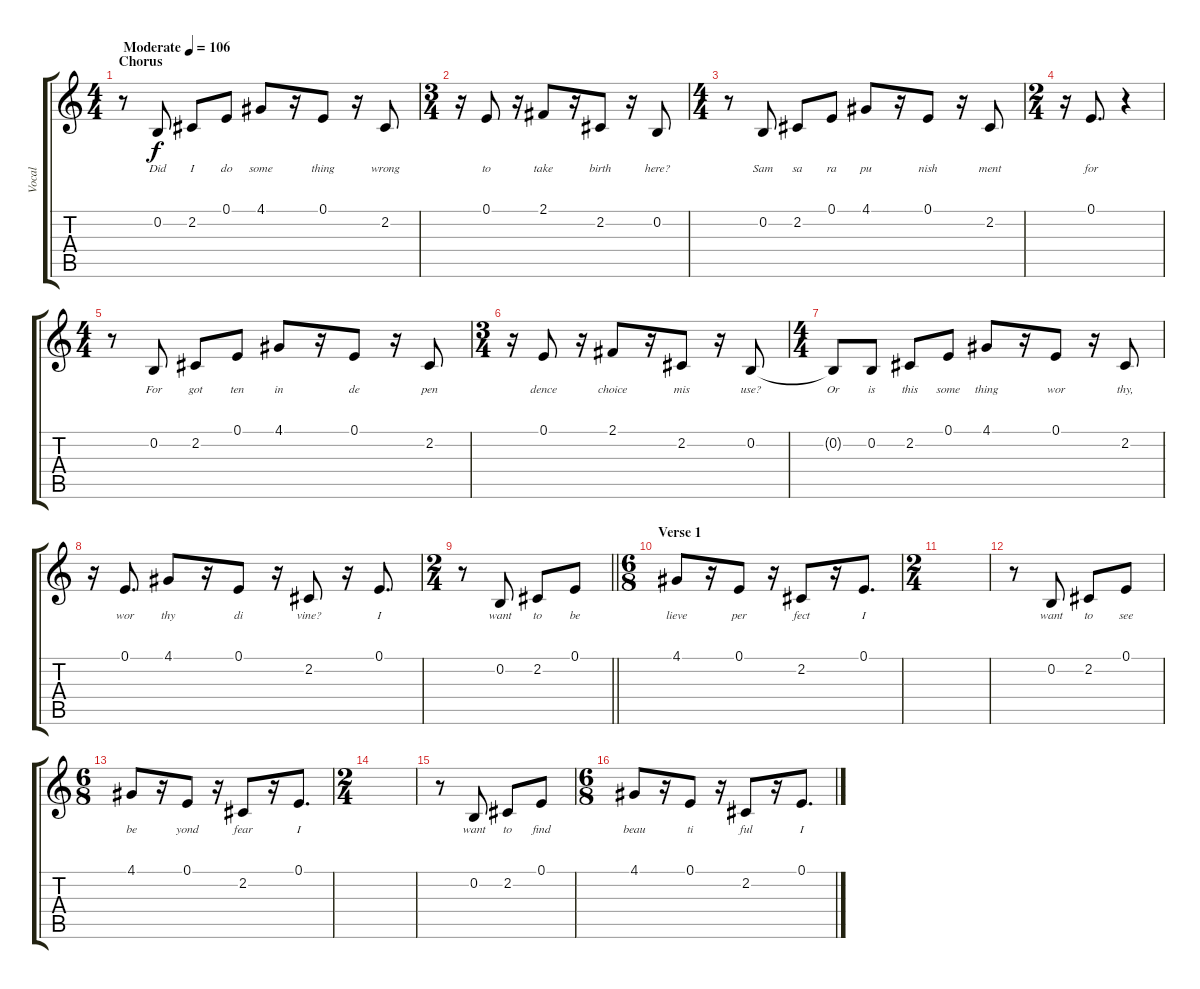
\track ("Vocal" "Vocal") {instrument acousticgrandpiano}
\staff {score tabs}
\tuning (E4 B3 G3 D3 A2 E2) {hide}
\ts (4 4)
\section ("" "Chorus")
\tempo (106 "Moderate")
\clef g2
\ks c
r.8{dy f instrument acousticgrandpiano} 0.2.8{lyrics (0 "Did") lyrics (1 "") lyrics (2 "") lyrics (3 "") lyrics (4 "")} 2.2.8{lyrics (0 "I") lyrics (1 "") lyrics (2 "") lyrics (3 "") lyrics (4 "")} 0.1.8{lyrics (0 "do") lyrics (1 "") lyrics (2 "") lyrics (3 "") lyrics (4 "")} 4.1.8{lyrics (0 "some") lyrics (1 "") lyrics (2 "") lyrics (3 "") lyrics (4 "")} r.16 0.1.8{lyrics (0 "thing") lyrics (1 "") lyrics (2 "") lyrics (3 "") lyrics (4 "")} r.16 2.2.8{lyrics (0 "wrong") lyrics (1 "") lyrics (2 "") lyrics (3 "") lyrics (4 "")} |
\ts (3 4)
r.16 0.1.8{lyrics (0 "to") lyrics (1 "") lyrics (2 "") lyrics (3 "") lyrics (4 "")} r.16 2.1.8{lyrics (0 "take") lyrics (1 "") lyrics (2 "") lyrics (3 "") lyrics (4 "")} r.16 2.2.8{lyrics (0 "birth") lyrics (1 "") lyrics (2 "") lyrics (3 "") lyrics (4 "")} r.16 0.2.8{lyrics (0 "here?") lyrics (1 "") lyrics (2 "") lyrics (3 "") lyrics (4 "")} |
\ts (4 4)
r.8 0.2.8{lyrics (0 "Sam") lyrics (1 "") lyrics (2 "") lyrics (3 "") lyrics (4 "")} 2.2.8{lyrics (0 "sa") lyrics (1 "") lyrics (2 "") lyrics (3 "") lyrics (4 "")} 0.1.8{lyrics (0 "ra") lyrics (1 "") lyrics (2 "") lyrics (3 "") lyrics (4 "")} 4.1.8{lyrics (0 "pu") lyrics (1 "") lyrics (2 "") lyrics (3 "") lyrics (4 "")} r.16 0.1.8{lyrics (0 "nish") lyrics (1 "") lyrics (2 "") lyrics (3 "") lyrics (4 "")} r.16 2.2.8{lyrics (0 "ment") lyrics (1 "") lyrics (2 "") lyrics (3 "") lyrics (4 "")} |
\ts (2 4)
r.16 0.1.8{d lyrics (0 "for") lyrics (1 "") lyrics (2 "") lyrics (3 "") lyrics (4 "")} r.4 |
\ts (4 4)
r.8 0.2.8{lyrics (0 "For") lyrics (1 "") lyrics (2 "") lyrics (3 "") lyrics (4 "")} 2.2.8{lyrics (0 "got") lyrics (1 "") lyrics (2 "") lyrics (3 "") lyrics (4 "")} 0.1.8{lyrics (0 "ten") lyrics (1 "") lyrics (2 "") lyrics (3 "") lyrics (4 "")} 4.1.8{lyrics (0 "in") lyrics (1 "") lyrics (2 "") lyrics (3 "") lyrics (4 "")} r.16 0.1.8{lyrics (0 "de") lyrics (1 "") lyrics (2 "") lyrics (3 "") lyrics (4 "")} r.16 2.2.8{lyrics (0 "pen") lyrics (1 "") lyrics (2 "") lyrics (3 "") lyrics (4 "")} |
\ts (3 4)
r.16 0.1.8{lyrics (0 "dence") lyrics (1 "") lyrics (2 "") lyrics (3 "") lyrics (4 "")} r.16 2.1.8{lyrics (0 "choice") lyrics (1 "") lyrics (2 "") lyrics (3 "") lyrics (4 "")} r.16 2.2.8{lyrics (0 "mis") lyrics (1 "") lyrics (2 "") lyrics (3 "") lyrics (4 "")} r.16 0.2.8{lyrics (0 "use?") lyrics (1 "") lyrics (2 "") lyrics (3 "") lyrics (4 "")} |
\ts (4 4)
0.2{t}.8{lyrics (0 "Or") lyrics (1 "") lyrics (2 "") lyrics (3 "") lyrics (4 "")} 0.2.8{lyrics (0 "is") lyrics (1 "") lyrics (2 "") lyrics (3 "") lyrics (4 "")} 2.2.8{lyrics (0 "this") lyrics (1 "") lyrics (2 "") lyrics (3 "") lyrics (4 "")} 0.1.8{lyrics (0 "some") lyrics (1 "") lyrics (2 "") lyrics (3 "") lyrics (4 "")} 4.1.8{lyrics (0 "thing") lyrics (1 "") lyrics (2 "") lyrics (3 "") lyrics (4 "")} r.16 0.1.8{lyrics (0 "wor") lyrics (1 "") lyrics (2 "") lyrics (3 "") lyrics (4 "")} r.16 2.2.8{lyrics (0 "thy,") lyrics (1 "") lyrics (2 "") lyrics (3 "") lyrics (4 "")} |
r.16 0.1.8{d lyrics (0 "wor") lyrics (1 "") lyrics (2 "") lyrics (3 "") lyrics (4 "")} 4.1.8{lyrics (0 "thy") lyrics (1 "") lyrics (2 "") lyrics (3 "") lyrics (4 "")} r.16 0.1.8{lyrics (0 "di") lyrics (1 "") lyrics (2 "") lyrics (3 "") lyrics (4 "")} r.16 2.2.8{lyrics (0 "vine?") lyrics (1 "") lyrics (2 "") lyrics (3 "") lyrics (4 "")} r.16 0.1.8{d lyrics (0 "I") lyrics (1 "") lyrics (2 "") lyrics (3 "") lyrics (4 "")} |
\ts (2 4)
\barLineRight lightlight
r.8 0.2.8{lyrics (0 "want") lyrics (1 "") lyrics (2 "") lyrics (3 "") lyrics (4 "")} 2.2.8{lyrics (0 "to") lyrics (1 "") lyrics (2 "") lyrics (3 "") lyrics (4 "")} 0.1.8{lyrics (0 "be") lyrics (1 "") lyrics (2 "") lyrics (3 "") lyrics (4 "")} |
\ts (6 8)
\section ("" "Verse 1")
4.1.8{lyrics (0 "lieve") lyrics (1 "") lyrics (2 "") lyrics (3 "") lyrics (4 "")} r.16 0.1.8{lyrics (0 "per") lyrics (1 "") lyrics (2 "") lyrics (3 "") lyrics (4 "")} r.16 2.2.8{lyrics (0 "fect") lyrics (1 "") lyrics (2 "") lyrics (3 "") lyrics (4 "")} r.16 0.1.8{d lyrics (0 "I") lyrics (1 "") lyrics (2 "") lyrics (3 "") lyrics (4 "")} |
\ts (2 4)
|
r.8 0.2.8{lyrics (0 "want") lyrics (1 "") lyrics (2 "") lyrics (3 "") lyrics (4 "")} 2.2.8{lyrics (0 "to") lyrics (1 "") lyrics (2 "") lyrics (3 "") lyrics (4 "")} 0.1.8{lyrics (0 "see") lyrics (1 "") lyrics (2 "") lyrics (3 "") lyrics (4 "")} |
\ts (6 8)
4.1.8{lyrics (0 "be") lyrics (1 "") lyrics (2 "") lyrics (3 "") lyrics (4 "")} r.16 0.1.8{lyrics (0 "yond") lyrics (1 "") lyrics (2 "") lyrics (3 "") lyrics (4 "")} r.16 2.2.8{lyrics (0 "fear") lyrics (1 "") lyrics (2 "") lyrics (3 "") lyrics (4 "")} r.16 0.1.8{d lyrics (0 "I") lyrics (1 "") lyrics (2 "") lyrics (3 "") lyrics (4 "")} |
\ts (2 4)
|
r.8 0.2.8{lyrics (0 "want") lyrics (1 "") lyrics (2 "") lyrics (3 "") lyrics (4 "")} 2.2.8{lyrics (0 "to") lyrics (1 "") lyrics (2 "") lyrics (3 "") lyrics (4 "")} 0.1.8{lyrics (0 "find") lyrics (1 "") lyrics (2 "") lyrics (3 "") lyrics (4 "")} |
\ts (6 8)
4.1.8{lyrics (0 "beau") lyrics (1 "") lyrics (2 "") lyrics (3 "") lyrics (4 "")} r.16 0.1.8{lyrics (0 "ti") lyrics (1 "") lyrics (2 "") lyrics (3 "") lyrics (4 "")} r.16 2.2.8{lyrics (0 "ful") lyrics (1 "") lyrics (2 "") lyrics (3 "") lyrics (4 "")} r.16 0.1.8{d lyrics (0 "I") lyrics (1 "") lyrics (2 "") lyrics (3 "") lyrics (4 "")}
